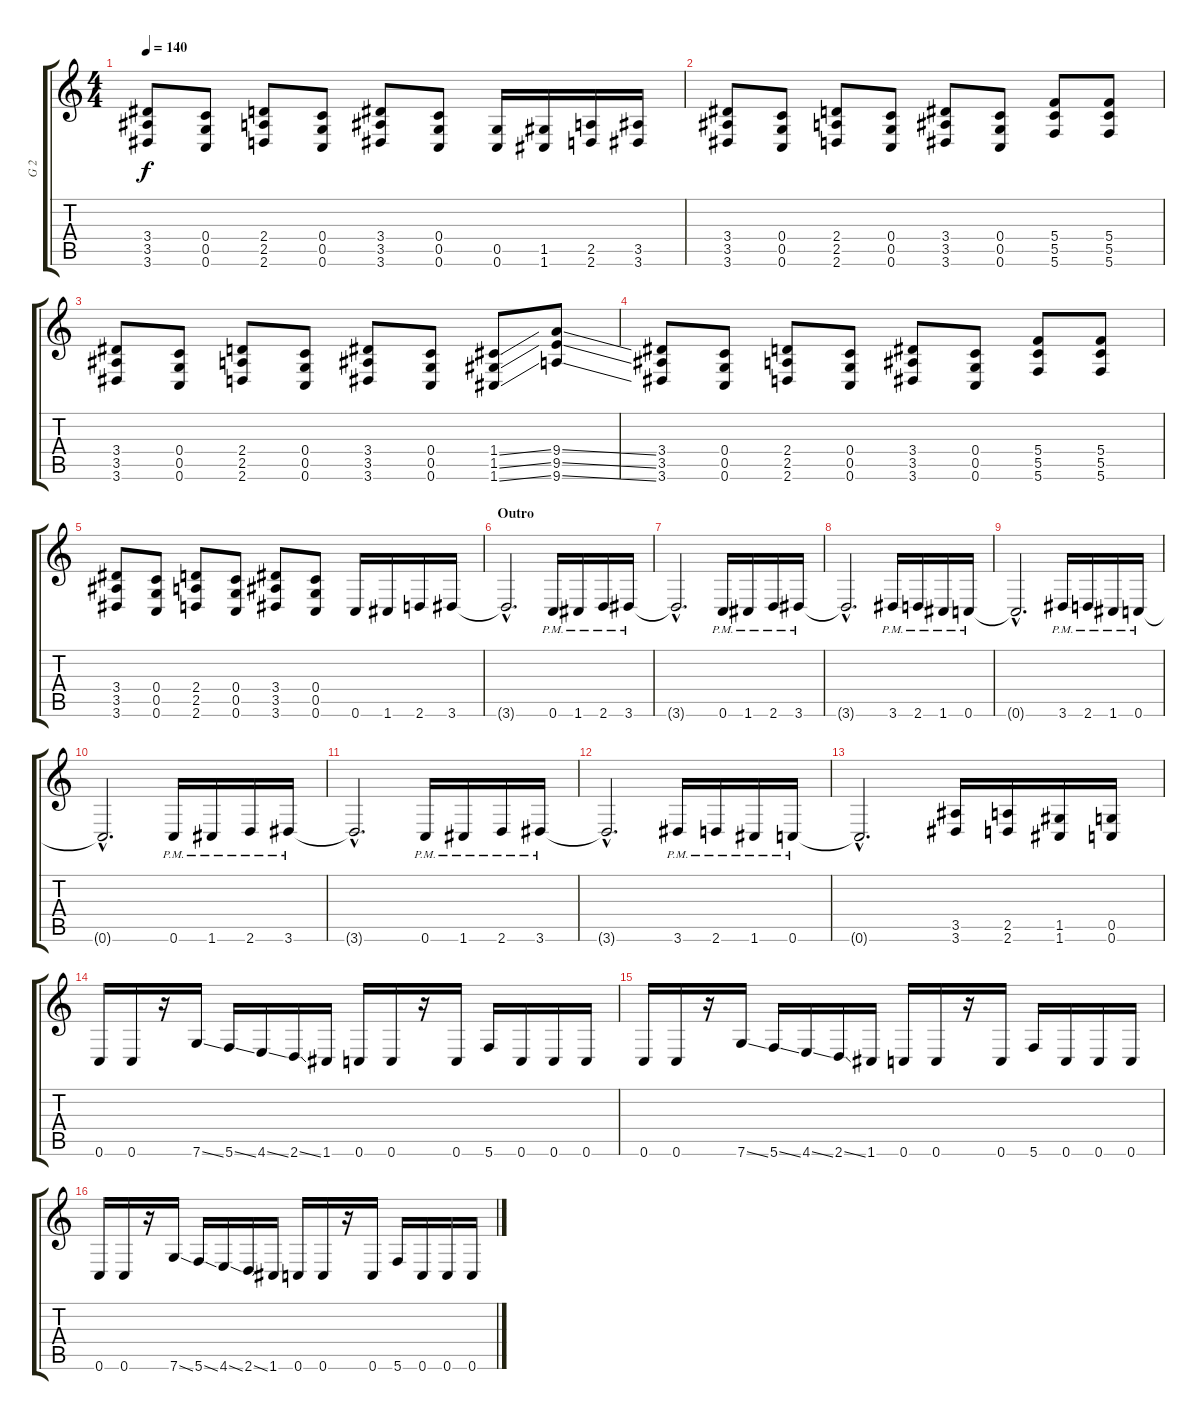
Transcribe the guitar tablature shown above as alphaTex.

\track ("G 2" "G 2") {instrument overdrivenguitar}
\staff {score tabs}
\tuning (D4 A3 F3 C3 G2 C2) {hide}
\ts (4 4)
\tempo 140
\clef g2
\ks c
(3.4 3.5 3.6).8{dy f} (0.4 0.5 0.6).8 (2.4 2.5 2.6).8 (0.4 0.5 0.6).8 (3.4 3.5 3.6).8 (0.4 0.5 0.6).8 (0.5 0.6).16 (1.5 1.6).16 (2.5 2.6).16 (3.5 3.6).16 |
(3.4 3.5 3.6).8 (0.4 0.5 0.6).8 (2.4 2.5 2.6).8 (0.4 0.5 0.6).8 (3.4 3.5 3.6).8 (0.4 0.5 0.6).8 (5.4 5.5 5.6).8 (5.4 5.5 5.6).8 |
(3.4 3.5 3.6).8 (0.4 0.5 0.6).8 (2.4 2.5 2.6).8 (0.4 0.5 0.6).8 (3.4 3.5 3.6).8 (0.4 0.5 0.6).8 (1.4{ss} 1.5{ss} 1.6{ss}).8 (9.4{ss} 9.5{ss} 9.6{ss}).8 |
(3.4 3.5 3.6).8 (0.4 0.5 0.6).8 (2.4 2.5 2.6).8 (0.4 0.5 0.6).8 (3.4 3.5 3.6).8 (0.4 0.5 0.6).8 (5.4 5.5 5.6).8 (5.4 5.5 5.6).8 |
(3.4 3.5 3.6).8 (0.4 0.5 0.6).8 (2.4 2.5 2.6).8 (0.4 0.5 0.6).8 (3.4 3.5 3.6).8 (0.4 0.5 0.6).8 0.6.16 1.6.16 2.6.16 3.6.16 |
\section ("" "Outro")
3.6{hac t}.2{d} 0.6{pm}.16 1.6{pm}.16 2.6{pm}.16 3.6{pm}.16 |
3.6{hac t}.2{d} 0.6{pm}.16 1.6{pm}.16 2.6{pm}.16 3.6{pm}.16 |
3.6{hac t}.2{d} 3.6{pm}.16 2.6{pm}.16 1.6{pm}.16 0.6{pm}.16 |
0.6{hac t}.2{d} 3.6{pm}.16 2.6{pm}.16 1.6{pm}.16 0.6{pm}.16 |
0.6{hac t}.2{d} 0.6{pm}.16 1.6{pm}.16 2.6{pm}.16 3.6{pm}.16 |
3.6{hac t}.2{d} 0.6{pm}.16 1.6{pm}.16 2.6{pm}.16 3.6{pm}.16 |
3.6{hac t}.2{d} 3.6{pm}.16 2.6{pm}.16 1.6{pm}.16 0.6{pm}.16 |
0.6{hac t}.2{d} (3.5 3.6).16 (2.5 2.6).16 (1.5 1.6).16 (0.5 0.6).16 |
0.6.16 0.6.16 r.16 7.6{ss}.16 5.6{ss}.16 4.6{ss}.16 2.6{ss}.16 1.6.16 0.6.16 0.6.16 r.16 0.6.16 5.6.16 0.6.16 0.6.16 0.6.16 |
0.6.16 0.6.16 r.16 7.6{ss}.16 5.6{ss}.16 4.6{ss}.16 2.6{ss}.16 1.6.16 0.6.16 0.6.16 r.16 0.6.16 5.6.16 0.6.16 0.6.16 0.6.16 |
0.6.16 0.6.16 r.16 7.6{ss}.16 5.6{ss}.16 4.6{ss}.16 2.6{ss}.16 1.6.16 0.6.16 0.6.16 r.16 0.6.16 5.6.16 0.6.16 0.6.16 0.6.16
